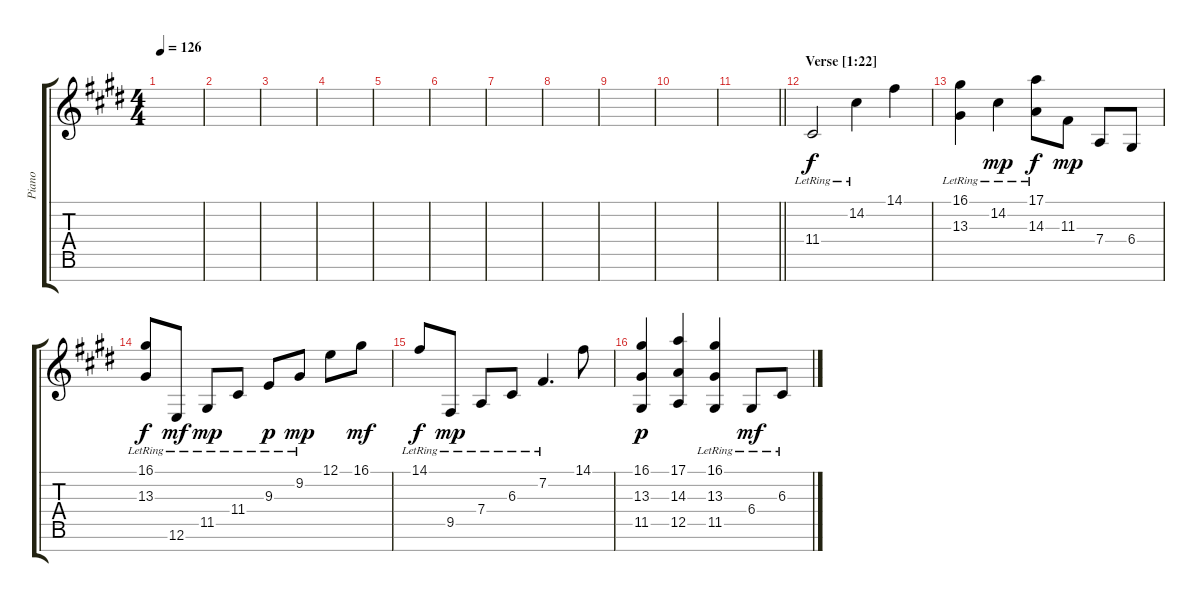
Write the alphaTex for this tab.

\track ("Piano" "Piano") {instrument acousticgrandpiano}
\staff {score tabs}
\tuning (E4 B3 G3 D3 A2 E2 B1) {hide}
\ts (4 4)
\tempo 126
\clef g2
\ks c#minor
|
|
|
|
|
|
|
|
|
|
\barLineRight lightlight
|
\section ("" "Verse [1:22]")
11.4{lr}.2 14.2{lr}.4{dy f} 14.1.4 |
(16.1{lr} 13.3{lr}).4 14.2{lr}.4{dy mp} (17.1{lr} 14.3).8{dy f} 11.3.8{dy mp} 7.4.8 6.4.8 |
(16.1{lr} 13.3{lr}).8{dy f} 12.6{lr}.8{dy mf} 11.5{lr}.8{dy mp} 11.4{lr}.8 9.3{lr}.8{dy p} 9.2{lr}.8{dy mp} 12.1.8 16.1.8{dy mf} |
14.1{lr}.8{dy f} 9.5{lr}.8{dy mp} 7.4{lr}.8 6.3{lr}.8 7.2{lr}.4{d} 14.1.8 |
(16.1 13.3 11.5).4{dy p} (17.1 14.3 12.5).4 (16.1{lr} 13.3{lr} 11.5).4 6.4{lr}.8{dy mf} 6.3{lr}.8
